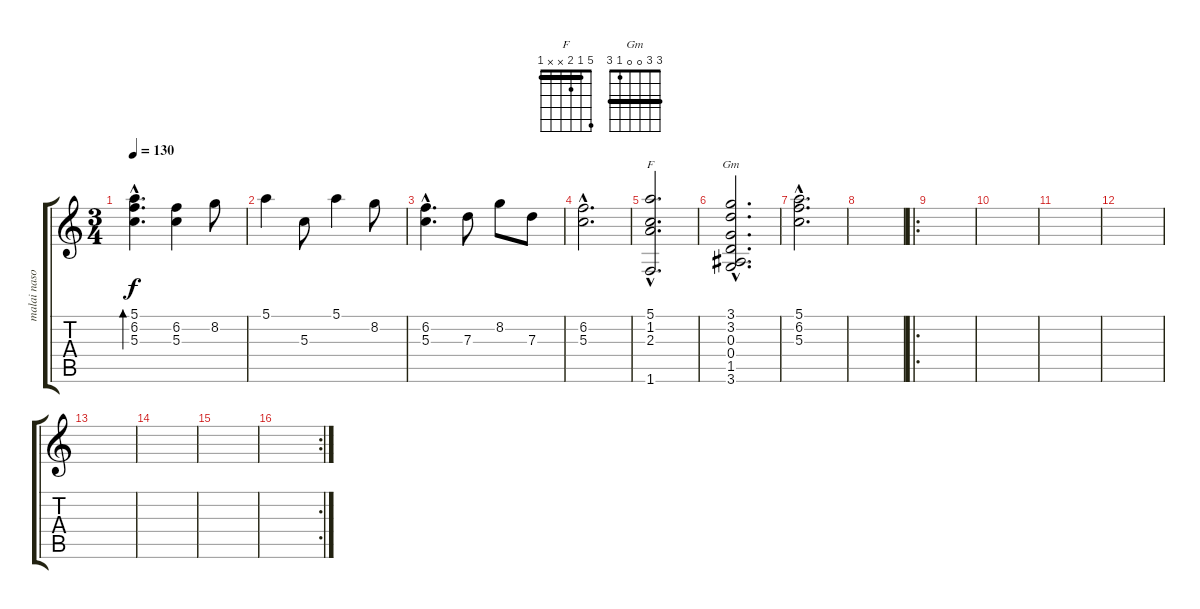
\track ("malai nasodha-" "malai naso") {instrument electricguitarmuted}
\staff {score tabs}
\tuning (E4 B3 G3 D3 A2 E2) {hide}
\chord ("F" 5 1 2 x x 1) {barre 1}
\chord ("Gm" 3 3 0 0 1 3) {barre 3}
\ts (3 4)
\tempo 130
\clef g2
\ks c
(5.1{hac} 6.2{hac} 5.3{hac}).4{d bd 480 dy f instrument electricguitarmuted} (6.2 5.3).4 8.2.8 |
5.1.4 5.3.8 5.1.4 8.2.8 |
(6.2{hac} 5.3{hac}).4{d} 7.3.8 8.2.8 7.3.8 |
(6.2{hac} 5.3{hac}).2{d} |
(5.1{hac} 1.2{hac} 2.3{hac} 1.6{hac}).2{d ch "F"} |
(3.1{hac} 3.2{hac} 0.3{hac} 0.4{hac} 1.5{hac} 3.6{hac}).2{d ch "Gm"} |
(5.1{hac} 6.2{hac} 5.3{hac}).2{d} |
|
\ro
|
|
|
|
|
|
|
\rc 2
